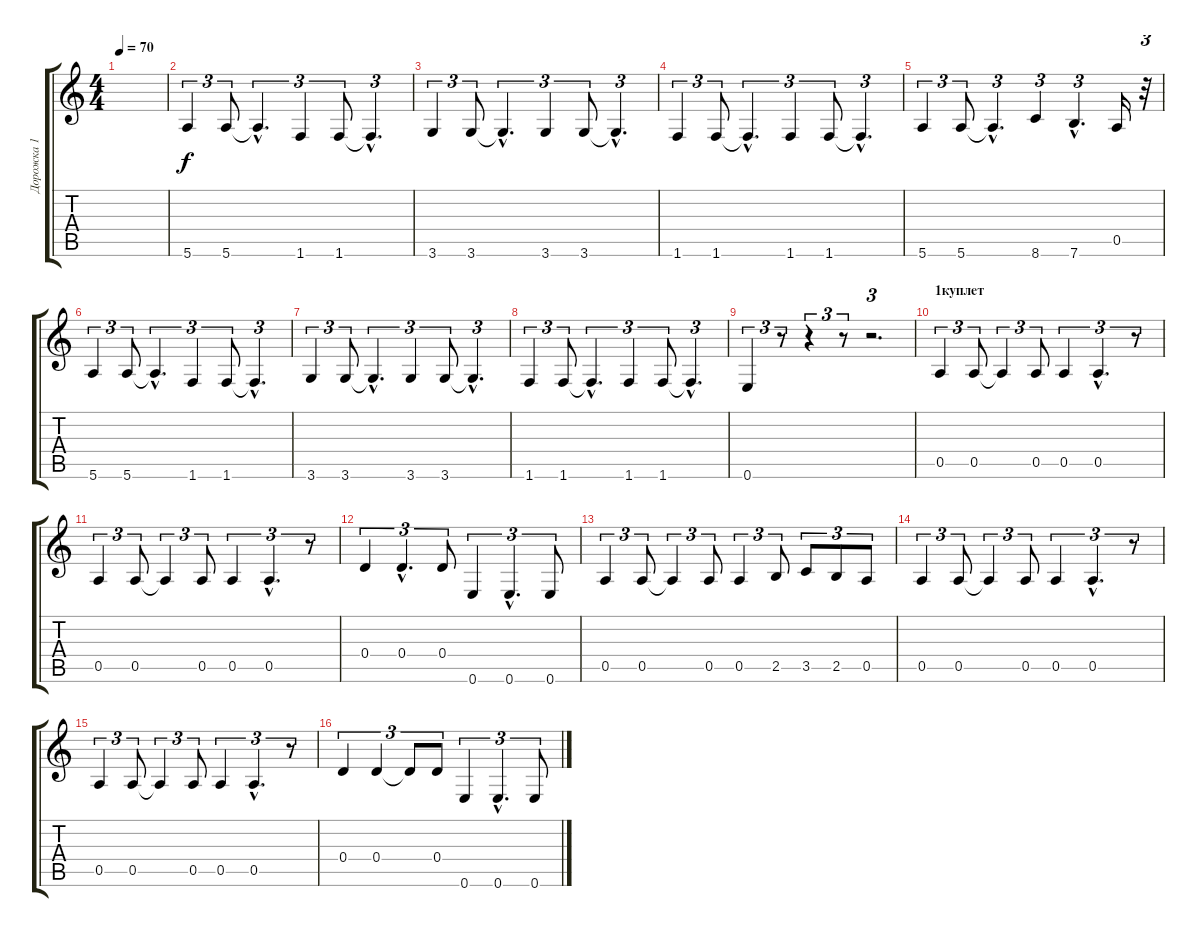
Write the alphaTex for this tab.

\track ("Дорожка 1" "Дорожка 1") {instrument electricbasspick}
\staff {score tabs}
\tuning (E4 B3 G3 D3 A2 E2) {hide}
\ts (4 4)
\tempo 70
\clef g2
\ks c
|
5.6.4{tu (3 2)} 5.6.8{tu (3 2)} 5.6{hac t}.4{d tu (3 2)} 1.6.4{tu (3 2)} 1.6.8{tu (3 2)} 1.6{hac t}.4{d tu (3 2)} |
3.6.4{tu (3 2)} 3.6.8{tu (3 2)} 3.6{hac t}.4{d tu (3 2)} 3.6.4{tu (3 2)} 3.6.8{tu (3 2)} 3.6{hac t}.4{d tu (3 2)} |
1.6.4{tu (3 2)} 1.6.8{tu (3 2)} 1.6{hac t}.4{d tu (3 2)} 1.6.4{tu (3 2)} 1.6.8{tu (3 2)} 1.6{hac t}.4{d tu (3 2)} |
5.6.4{tu (3 2)} 5.6.8{tu (3 2)} 5.6{hac t}.4{d tu (3 2)} 8.6.4{tu (3 2)} 7.6{hac}.4{d tu (3 2)} 0.5.16 r.32{tu (3 2)} |
5.6.4{tu (3 2)} 5.6.8{tu (3 2)} 5.6{hac t}.4{d tu (3 2)} 1.6.4{tu (3 2)} 1.6.8{tu (3 2)} 1.6{hac t}.4{d tu (3 2)} |
3.6.4{tu (3 2)} 3.6.8{tu (3 2)} 3.6{hac t}.4{d tu (3 2)} 3.6.4{tu (3 2)} 3.6.8{tu (3 2)} 3.6{hac t}.4{d tu (3 2)} |
1.6.4{tu (3 2)} 1.6.8{tu (3 2)} 1.6{hac t}.4{d tu (3 2)} 1.6.4{tu (3 2)} 1.6.8{tu (3 2)} 1.6{hac t}.4{d tu (3 2)} |
0.6.4{tu (3 2)} r.8{tu (3 2)} r.4{tu (3 2)} r.8{tu (3 2)} r.2{d tu (3 2)} |
\section ("" "1куплет")
0.5.4{tu (3 2)} 0.5.8{tu (3 2)} 0.5{t}.4{tu (3 2)} 0.5.8{tu (3 2)} 0.5.4{tu (3 2)} 0.5{hac}.4{d tu (3 2)} r.8{tu (3 2)} |
0.5.4{tu (3 2)} 0.5.8{tu (3 2)} 0.5{t}.4{tu (3 2)} 0.5.8{tu (3 2)} 0.5.4{tu (3 2)} 0.5{hac}.4{d tu (3 2)} r.8{tu (3 2)} |
0.4.4{tu (3 2)} 0.4{hac}.4{d tu (3 2)} 0.4.8{tu (3 2)} 0.6.4{tu (3 2)} 0.6{hac}.4{d tu (3 2)} 0.6.8{tu (3 2)} |
0.5.4{tu (3 2)} 0.5.8{tu (3 2)} 0.5{t}.4{tu (3 2)} 0.5.8{tu (3 2)} 0.5.4{tu (3 2)} 2.5.8{tu (3 2)} 3.5.8{tu (3 2)} 2.5.8{tu (3 2)} 0.5.8{tu (3 2)} |
0.5.4{tu (3 2)} 0.5.8{tu (3 2)} 0.5{t}.4{tu (3 2)} 0.5.8{tu (3 2)} 0.5.4{tu (3 2)} 0.5{hac}.4{d tu (3 2)} r.8{tu (3 2)} |
0.5.4{tu (3 2)} 0.5.8{tu (3 2)} 0.5{t}.4{tu (3 2)} 0.5.8{tu (3 2)} 0.5.4{tu (3 2)} 0.5{hac}.4{d tu (3 2)} r.8{tu (3 2)} |
0.4.4{tu (3 2)} 0.4.4{tu (3 2)} 0.4{t}.8{tu (3 2)} 0.4.8{tu (3 2)} 0.6.4{tu (3 2)} 0.6{hac}.4{d tu (3 2)} 0.6.8{tu (3 2)}
